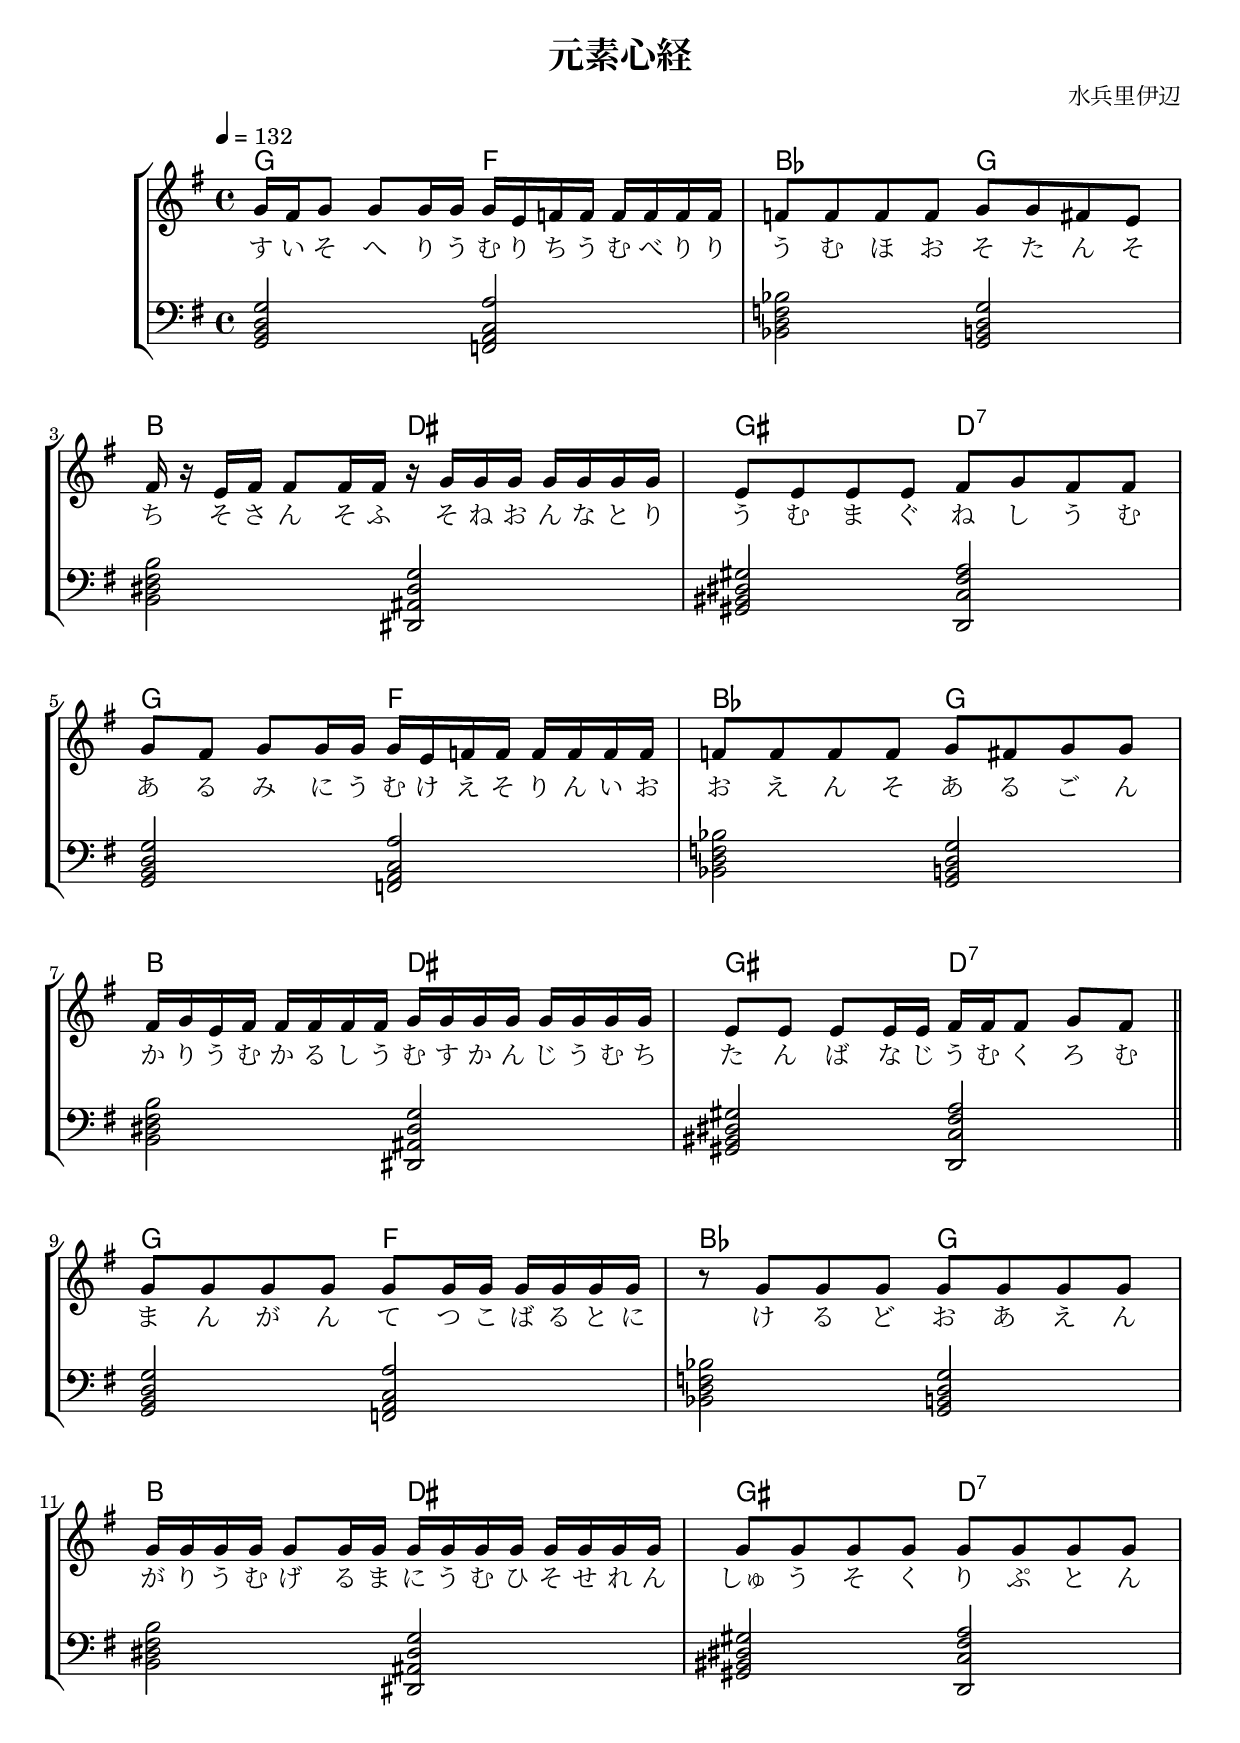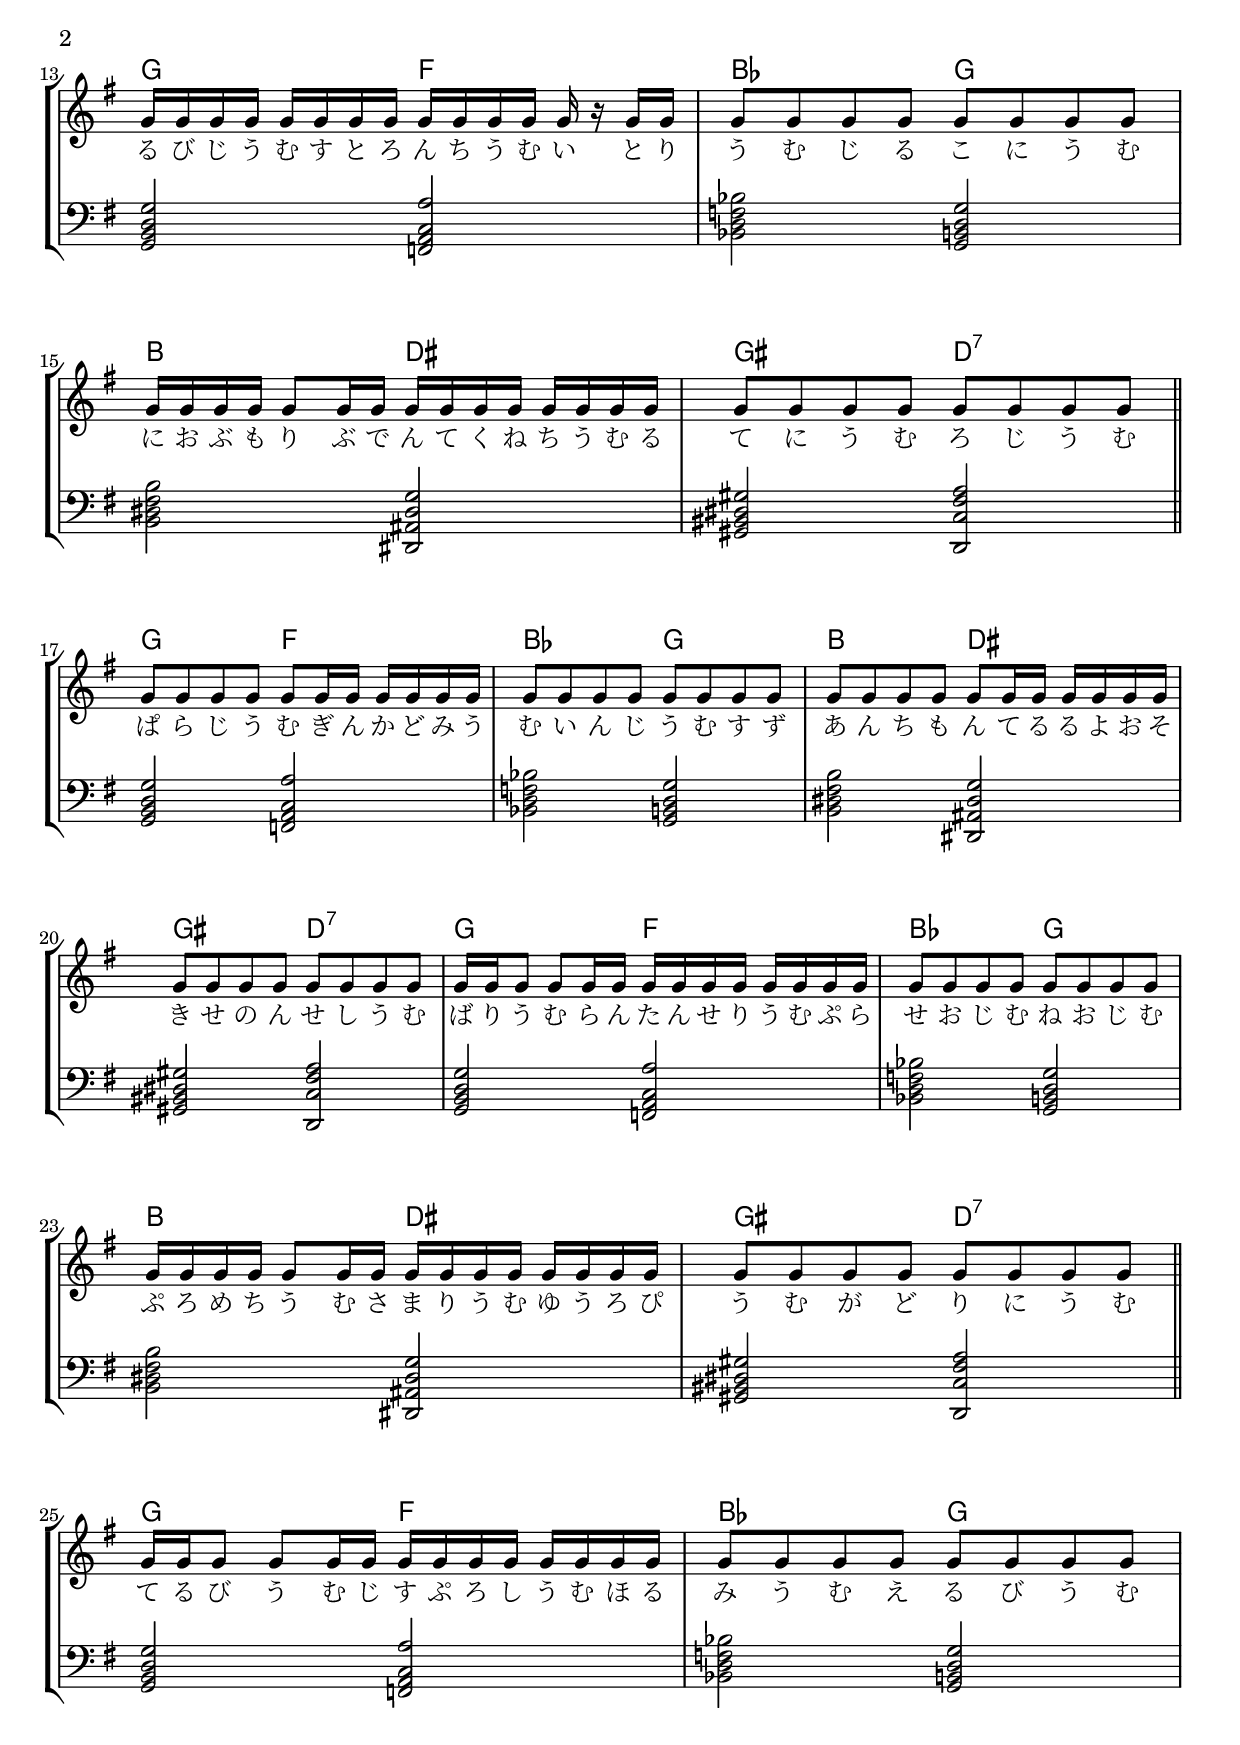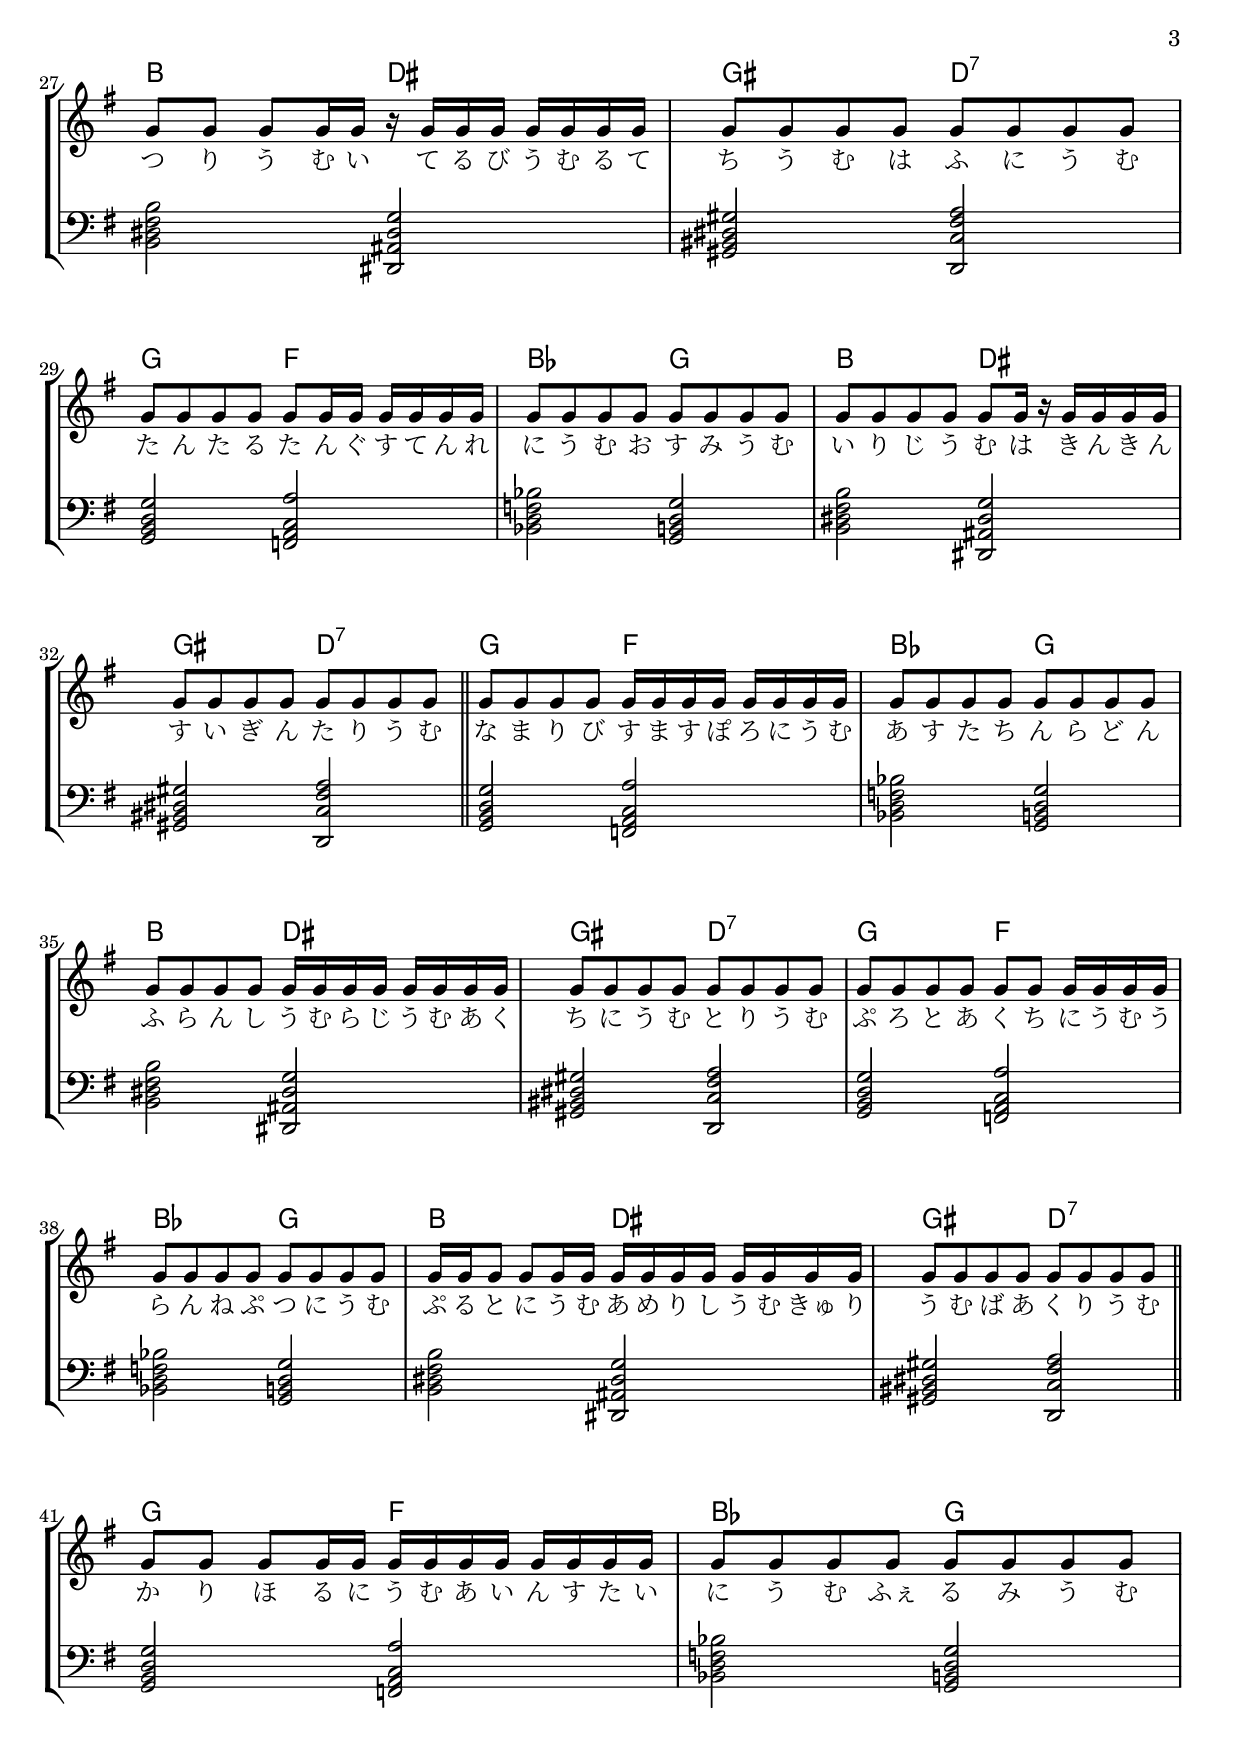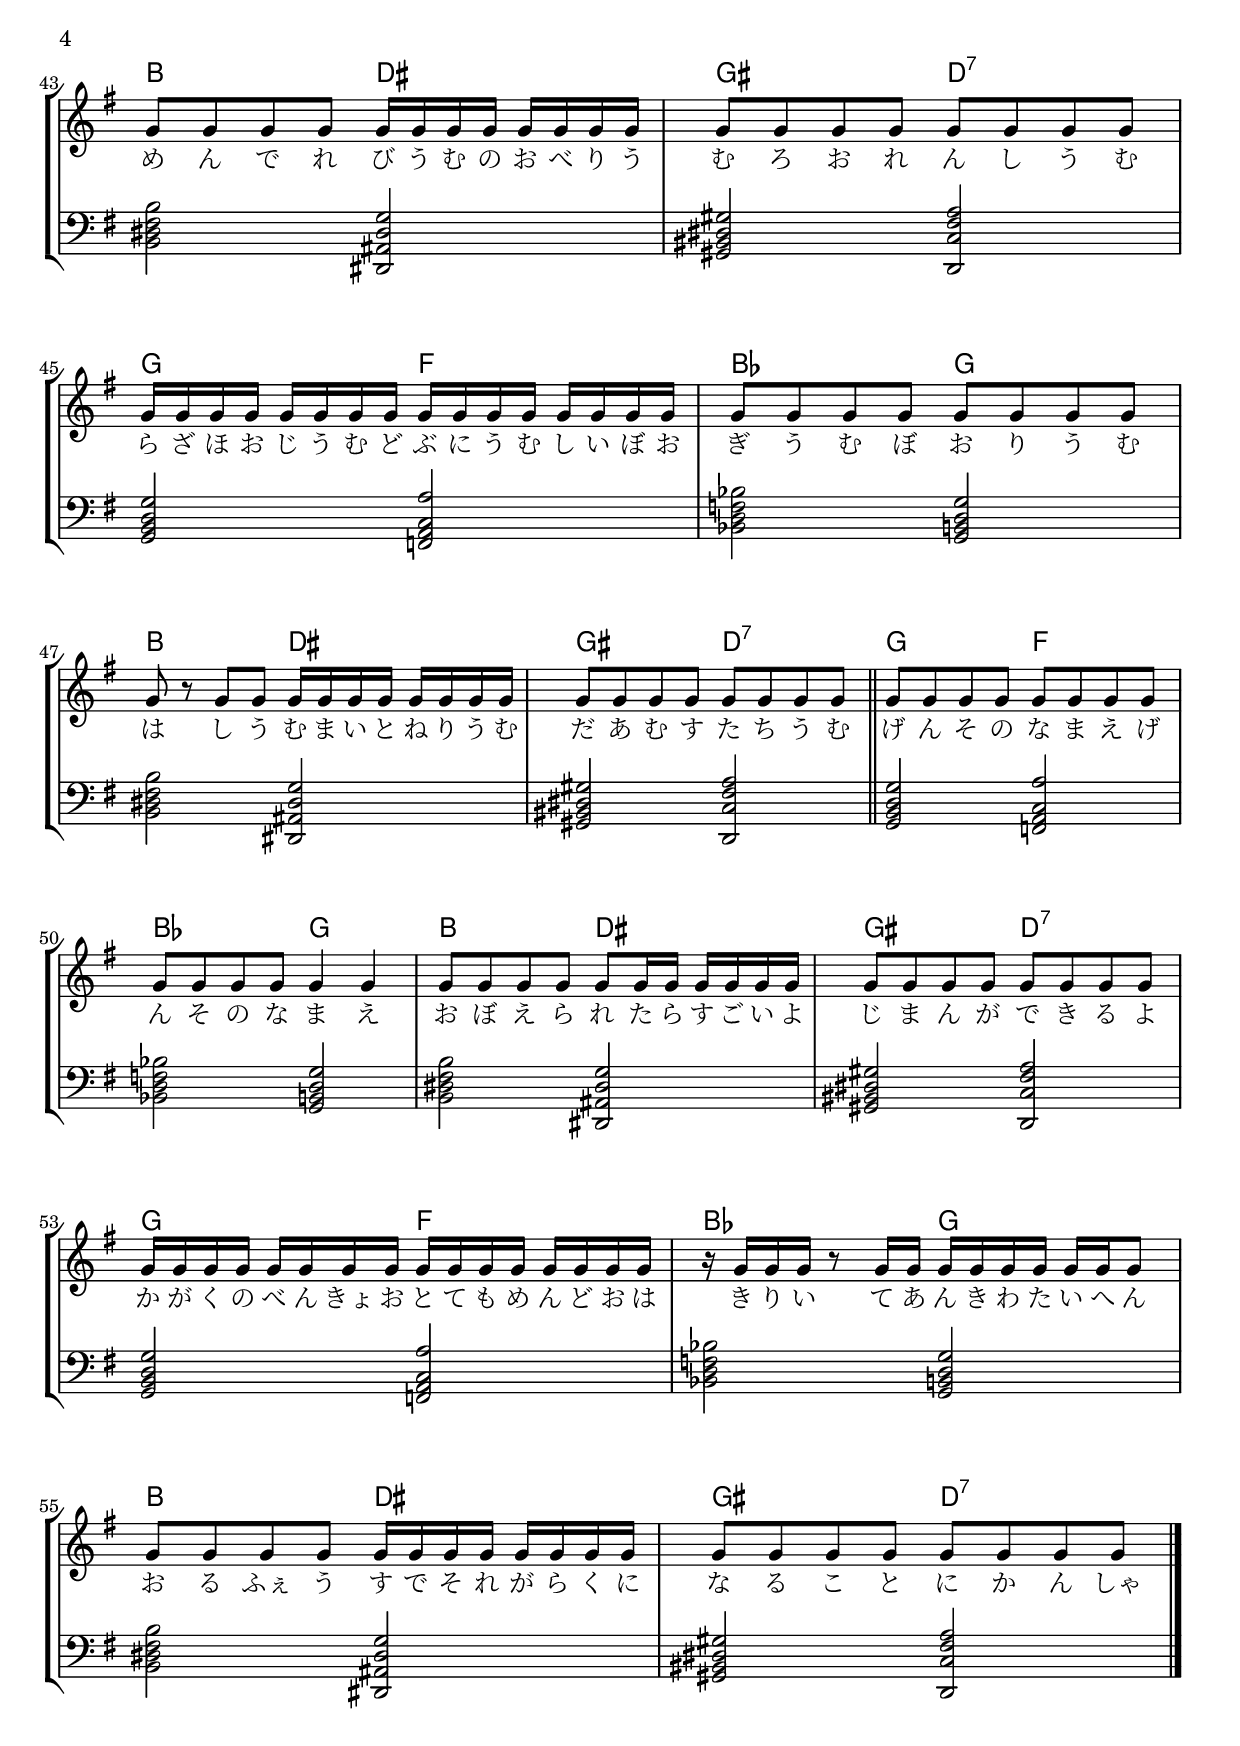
\version "2.12.1"

\header {
	title = \markup {元素心経}
	composer = \markup \center-column {水兵里伊辺}
}

harmony = \chordmode {
	g2 f bes g b dis gis d:7 g f bes g b dis gis d:7 

	g f bes g b dis gis d:7 g f bes g b dis gis d:7 

	g f bes g b dis gis d:7 g f bes g b dis gis d:7 

	g f bes g b dis gis d:7 g f bes g b dis gis d:7 

	g f bes g b dis gis d:7 g f bes g b dis gis d:7 

	g f bes g b dis gis d:7 g f bes g b dis gis d:7 

	g f bes g b dis gis d:7 g f bes g b dis gis d:7 
}

melody = {
	\set Staff.midiInstrument = #"mmi0.38"
		\key g \major
	\tempo 4 = 132
 g'16  fis'16  g'8  g'8  g'16  g'16  g'16  e'16  f'16  f'16  f'16  f'16  f'16  f'16 
	f'8  f'8  f'8  f'8  g'8  g'8  fis'8  e'8 
	fis'16  r16  e'16  fis'16  fis'8  fis'16  fis'16  r16  g'16  g'16  g'16  g'16  g'16  g'16  g'16 
	e'8  e'8  e'8  e'8  fis'8  g'8  fis'8  fis'8 
	g'8  fis'8  g'8  g'16  g'16  g'16  e'16  f'16  f'16  f'16  f'16  f'16  f'16 
	f'8  f'8  f'8  f'8  g'8  fis'8  g'8  g'8 
	fis'16  g'16  e'16  fis'16  fis'16  fis'16  fis'16  fis'16  g'16  g'16  g'16  g'16  g'16  g'16  g'16  g'16 
	e'8  e'8  e'8  e'16  e'16  fis'16  fis'16  fis'8  g'8  fis'8
	\set Staff.midiInstrument = #"mmi0.48"
	 g'8  g'8  g'8  g'8  g'8  g'16  g'16  g'16  g'16  g'16  g'16 
	r8  g'8  g'8  g'8  g'8  g'8  g'8  g'8 
	g'16  g'16  g'16  g'16  g'8  g'16  g'16  g'16  g'16  g'16  g'16  g'16  g'16  g'16  g'16 
	g'8  g'8  g'8  g'8  g'8  g'8  g'8  g'8 
	g'16  g'16  g'16  g'16  g'16  g'16  g'16  g'16  g'16  g'16  g'16  g'16  g'16  r16  g'16  g'16 
	g'8  g'8  g'8  g'8  g'8  g'8  g'8  g'8 
	g'16  g'16  g'16  g'16  g'8  g'16  g'16  g'16  g'16  g'16  g'16  g'16  g'16  g'16  g'16 
	g'8  g'8  g'8  g'8  g'8  g'8  g'8  g'8
	\set Staff.midiInstrument = #"mmi0.42"
	 g'8  g'8  g'8  g'8  g'8  g'16  g'16  g'16  g'16  g'16  g'16 
	g'8  g'8  g'8  g'8  g'8  g'8  g'8  g'8 
	g'8  g'8  g'8  g'8  g'8  g'16  g'16  g'16  g'16  g'16  g'16 
	g'8  g'8  g'8  g'8  g'8  g'8  g'8  g'8 
	g'16  g'16  g'8  g'8  g'16  g'16  g'16  g'16  g'16  g'16  g'16  g'16  g'16  g'16 
	g'8  g'8  g'8  g'8  g'8  g'8  g'8  g'8 
	g'16  g'16  g'16  g'16  g'8  g'16  g'16  g'16  g'16  g'16  g'16  g'16  g'16  g'16  g'16 
	g'8  g'8  g'8  g'8  g'8  g'8  g'8  g'8
	\set Staff.midiInstrument = #"mmi0.38"
	 g'16  g'16  g'8  g'8  g'16  g'16  g'16  g'16  g'16  g'16  g'16  g'16  g'16  g'16 
	g'8  g'8  g'8  g'8  g'8  g'8  g'8  g'8 
	g'8  g'8  g'8  g'16  g'16  r16  g'16  g'16  g'16  g'16  g'16  g'16  g'16 
	g'8  g'8  g'8  g'8  g'8  g'8  g'8  g'8 
	g'8  g'8  g'8  g'8  g'8  g'16  g'16  g'16  g'16  g'16  g'16 
	g'8  g'8  g'8  g'8  g'8  g'8  g'8  g'8 
	g'8  g'8  g'8  g'8  g'8  g'16  r16  g'16  g'16  g'16  g'16 
	g'8  g'8  g'8  g'8  g'8  g'8  g'8  g'8
	\set Staff.midiInstrument = #"mmi0.48"
	 g'8  g'8  g'8  g'8  g'16  g'16  g'16  g'16  g'16  g'16  g'16  g'16 
	g'8  g'8  g'8  g'8  g'8  g'8  g'8  g'8 
	g'8  g'8  g'8  g'8  g'16  g'16  g'16  g'16  g'16  g'16  g'16  g'16 
	g'8  g'8  g'8  g'8  g'8  g'8  g'8  g'8 
	g'8  g'8  g'8  g'8  g'8  g'8  g'16  g'16  g'16  g'16 
	g'8  g'8  g'8  g'8  g'8  g'8  g'8  g'8 
	g'16  g'16  g'8  g'8  g'16  g'16  g'16  g'16  g'16  g'16  g'16  g'16  g'16  g'16 
	g'8  g'8  g'8  g'8  g'8  g'8  g'8  g'8
	\set Staff.midiInstrument = #"mmi0.42"
	 g'8  g'8  g'8  g'16  g'16  g'16  g'16  g'16  g'16  g'16  g'16  g'16  g'16 
	g'8  g'8  g'8  g'8  g'8  g'8  g'8  g'8 
	g'8  g'8  g'8  g'8  g'16  g'16  g'16  g'16  g'16  g'16  g'16  g'16 
	g'8  g'8  g'8  g'8  g'8  g'8  g'8  g'8 
	g'16  g'16  g'16  g'16  g'16  g'16  g'16  g'16  g'16  g'16  g'16  g'16  g'16  g'16  g'16  g'16 
	g'8  g'8  g'8  g'8  g'8  g'8  g'8  g'8 
	g'8  r8  g'8  g'8  g'16  g'16  g'16  g'16  g'16  g'16  g'16  g'16 
	g'8  g'8  g'8  g'8  g'8  g'8  g'8  g'8
	\set Staff.midiInstrument = #"fss0.5"
	 g'8  g'8  g'8  g'8  g'8  g'8  g'8  g'8 
	g'8  g'8  g'8  g'8  g'4  g'4 
	g'8  g'8  g'8  g'8  g'8  g'16  g'16  g'16  g'16  g'16  g'16 
	g'8  g'8  g'8  g'8  g'8  g'8  g'8  g'8 
	g'16  g'16  g'16  g'16  g'16  g'16  g'16  g'16  g'16  g'16  g'16  g'16  g'16  g'16  g'16  g'16 
	r16  g'16  g'16  g'16  r8  g'16  g'16  g'16  g'16  g'16  g'16  g'16  g'16  g'8 
	g'8  g'8  g'8  g'8  g'16  g'16  g'16  g'16  g'16  g'16  g'16  g'16 
	g'8  g'8  g'8  g'8  g'8  g'8  g'8  g'8
	\bar "|."
}

words = \lyricmode {
	す  い  そ  へ  り  う  む  り  ち  う  む  べ  り  り  う  む  ほ  お  そ  た  ん  そ  ち  そ  さ  ん  そ  ふ  そ  ね  お  ん  な  と  り  う  む  ま  ぐ  ね  し  う  む  あ  る  み  に  う  む  け  え  そ  り  ん  い  お  お  え  ん  そ  あ  る  ご  ん  か  り  う  む  か  る  し  う  む  す  か  ん  じ  う  む  ち  た  ん  ば  な  じ  う  む  く  ろ  む  
	ま  ん  が  ん  て  つ  こ  ば  る  と  に  け  る  ど  お  あ  え  ん  が  り  う  む  げ  る  ま  に  う  む  ひ  そ  せ  れ  ん  しゅ  う  そ  く  り  ぷ  と  ん  る  び  じ  う  む  す  と  ろ  ん  ち  う  む  い  と  り  う  む  じ  る  こ  に  う  む  に  お  ぶ  も  り  ぶ  で  ん  て  く  ね  ち  う  む  る  て  に  う  む  ろ  じ  う  む  
	ぱ  ら  じ  う  む  ぎ  ん  か  ど  み  う  む  い  ん  じ  う  む  す  ず  あ  ん  ち  も  ん  て  る  る  よ  お  そ  き  せ  の  ん  せ  し  う  む  ば  り  う  む  ら  ん  た  ん  せ  り  う  む  ぷ  ら  せ  お  じ  む  ね  お  じ  む  ぷ  ろ  め  ち  う  む  さ  ま  り  う  む  ゆ  う  ろ  ぴ  う  む  が  ど  り  に  う  む  
	て  る  び  う  む  じ  す  ぷ  ろ  し  う  む  ほ  る  み  う  む  え  る  び  う  む  つ  り  う  む  い  て  る  び  う  む  る  て  ち  う  む  は  ふ  に  う  む  た  ん  た  る  た  ん  ぐ  す  て  ん  れ  に  う  む  お  す  み  う  む  い  り  じ  う  む  は  き  ん  き  ん  す  い  ぎ  ん  た  り  う  む  
	な  ま  り  び  す  ま  す  ぽ  ろ  に  う  む  あ  す  た  ち  ん  ら  ど  ん  ふ  ら  ん  し  う  む  ら  じ  う  む  あ  く  ち  に  う  む  と  り  う  む  ぷ  ろ  と  あ  く  ち  に  う  む  う  ら  ん  ね  ぷ  つ  に  う  む  ぷ  る  と  に  う  む  あ  め  り  し  う  む  きゅ  り  う  む  ば  あ  く  り  う  む  
	か  り  ほ  る  に  う  む  あ  い  ん  す  た  い  に  う  む  ふぇ  る  み  う  む  め  ん  で  れ  び  う  む  の  お  べ  り  う  む  ろ  お  れ  ん  し  う  む  ら  ざ  ほ  お  じ  う  む  ど  ぶ  に  う  む  し  い  ぼ  お  ぎ  う  む  ぼ  お  り  う  む  は  し  う  む  ま  い  と  ね  り  う  む  だ  あ  む  す  た  ち  う  む  
	げ  ん  そ  の  な  ま  え  げ  ん  そ  の  な  ま  え  お  ぼ  え  ら  れ  た  ら  す  ご  い  よ  じ  ま  ん  が  で  き  る  よ  か  が  く  の  べ  ん  きょ  お  と  て  も  め  ん  ど  お  は  き  り  い  て  あ  ん  き  わ  た  い  へ  ん  お  る  ふぇ  う  す  で  そ  れ  が  ら  く  に  な  る  こ  と  に  か  ん  しゃ  
}

tempochange = {
	\tempo 4 = 132
	r1 | r1 | r1 | r1 | r1 | r1 | r1 | r1 \bar "||"
	\tempo 4 = 132
	r1 | r1 | r1 | r1 | r1 | r1 | r1 | r1 \bar "||"
	\tempo 4 = 132
	r1 | r1 | r1 | r1 | r1 | r1 | r1 | r1 \bar "||"
	\tempo 4 = 132
	r1 | r1 | r1 | r1 | r1 | r1 | r1 | r1 \bar "||"
	\tempo 4 = 132
	r1 | r1 | r1 | r1 | r1 | r1 | r1 | r1 \bar "||"
	\tempo 4 = 132
	r1 | r1 | r1 | r1 | r1 | r1 | r1 | r1 \bar "||"
	\tempo 4 = 132
	r1 | r1 | r1 | r1 | r1 | r1 | r1 | r1 \bar "|."
}

mainacc = {
	\clef bass
	\set Staff.midiInstrument = #"Woodblock"
	\key g \major
	\tempo 4 = 132
	<g, b, d g>2
	<f, a, c a>2
	<bes, d f bes>2
	<g, b, d g>2
	<b, dis fis b>2
	<dis, ais, dis g>2
	<gis, bis, dis gis>2
	<d, c fis a>2
	<g, b, d g>2
	<f, a, c a>2
	<bes, d f bes>2
	<g, b, d g>2
	<b, dis fis b>2
	<dis, ais, dis g>2
	<gis, bis, dis gis>2
	<d, c fis a>2
	\bar "||"

	\set Staff.midiInstrument = #"Woodblock"
	<g, b, d g>2
	<f, a, c a>2
	<bes, d f bes>2
	<g, b, d g>2
	<b, dis fis b>2
	<dis, ais, dis g>2
	<gis, bis, dis gis>2
	<d, c fis a>2
	<g, b, d g>2
	<f, a, c a>2
	<bes, d f bes>2
	<g, b, d g>2
	<b, dis fis b>2
	<dis, ais, dis g>2
	<gis, bis, dis gis>2
	<d, c fis a>2
	\bar "||"

	\set Staff.midiInstrument = #"Woodblock"
	<g, b, d g>2
	<f, a, c a>2
	<bes, d f bes>2
	<g, b, d g>2
	<b, dis fis b>2
	<dis, ais, dis g>2
	<gis, bis, dis gis>2
	<d, c fis a>2
	<g, b, d g>2
	<f, a, c a>2
	<bes, d f bes>2
	<g, b, d g>2
	<b, dis fis b>2
	<dis, ais, dis g>2
	<gis, bis, dis gis>2
	<d, c fis a>2
	\bar "||"

	\set Staff.midiInstrument = #"Woodblock"
	<g, b, d g>2
	<f, a, c a>2
	<bes, d f bes>2
	<g, b, d g>2
	<b, dis fis b>2
	<dis, ais, dis g>2
	<gis, bis, dis gis>2
	<d, c fis a>2
	<g, b, d g>2
	<f, a, c a>2
	<bes, d f bes>2
	<g, b, d g>2
	<b, dis fis b>2
	<dis, ais, dis g>2
	<gis, bis, dis gis>2
	<d, c fis a>2
	\bar "||"

	\set Staff.midiInstrument = #"Woodblock"
	<g, b, d g>2
	<f, a, c a>2
	<bes, d f bes>2
	<g, b, d g>2
	<b, dis fis b>2
	<dis, ais, dis g>2
	<gis, bis, dis gis>2
	<d, c fis a>2
	<g, b, d g>2
	<f, a, c a>2
	<bes, d f bes>2
	<g, b, d g>2
	<b, dis fis b>2
	<dis, ais, dis g>2
	<gis, bis, dis gis>2
	<d, c fis a>2
	\bar "||"

	\set Staff.midiInstrument = #"Woodblock"
	<g, b, d g>2
	<f, a, c a>2
	<bes, d f bes>2
	<g, b, d g>2
	<b, dis fis b>2
	<dis, ais, dis g>2
	<gis, bis, dis gis>2
	<d, c fis a>2
	<g, b, d g>2
	<f, a, c a>2
	<bes, d f bes>2
	<g, b, d g>2
	<b, dis fis b>2
	<dis, ais, dis g>2
	<gis, bis, dis gis>2
	<d, c fis a>2
	\bar "||"

	\set Staff.midiInstrument = #"Woodblock"
	<g, b, d g>2
	<f, a, c a>2
	<bes, d f bes>2
	<g, b, d g>2
	<b, dis fis b>2
	<dis, ais, dis g>2
	<gis, bis, dis gis>2
	<d, c fis a>2
	<g, b, d g>2
	<f, a, c a>2
	<bes, d f bes>2
	<g, b, d g>2
	<b, dis fis b>2
	<dis, ais, dis g>2
	<gis, bis, dis gis>2
	<d, c fis a>2
	\bar "|."
}

subacc = {
	\clef bass
	\set Staff.midiInstrument = #"Acoustic grand"
	\key g \major
	\tempo 4 = 132
	r2
	r2
	r2
	r2
	r2
	r2
	r2
	r2
	r2
	r2
	r2
	r2
	r2
	r2
	r2
	r2
	\bar "||"

	\set Staff.midiInstrument = #"Acoustic grand"
	r2
	r2
	r2
	r2
	r2
	r2
	r2
	r2
	r2
	r2
	r2
	r2
	r2
	r2
	r2
	r2
	\bar "||"

	\set Staff.midiInstrument = #"Tinkle Bell"
	g,4 r4
	f,4 r4
	bes,4 r4
	g,4 r4
	b,4 r4
	dis,4 r4
	gis,4 r4
	d,4 r4
	g,4 r4
	f,4 r4
	bes,4 r4
	g,4 r4
	b,4 r4
	dis,4 r4
	gis,4 r4
	d,4 r4
	\bar "||"

	\set Staff.midiInstrument = #"Tinkle Bell"
	g,4 r4
	f,4 r4
	bes,4 r4
	g,4 r4
	b,4 r4
	dis,4 r4
	gis,4 r4
	d,4 r4
	g,4 r4
	f,4 r4
	bes,4 r4
	g,4 r4
	b,4 r4
	dis,4 r4
	gis,4 r4
	d,4 r4
	\bar "||"

	\set Staff.midiInstrument = #"Tinkle Bell"
	g,4 r4
	f,4 r4
	bes,4 r4
	g,4 r4
	b,4 r4
	dis,4 r4
	gis,4 r4
	d,4 r4
	g,4 r4
	f,4 r4
	bes,4 r4
	g,4 r4
	b,4 r4
	dis,4 r4
	gis,4 r4
	d,4 r4
	\bar "||"

	\set Staff.midiInstrument = #"Tinkle Bell"
	g,4 r4
	f,4 r4
	bes,4 r4
	g,4 r4
	b,4 r4
	dis,4 r4
	gis,4 r4
	d,4 r4
	g,4 r4
	f,4 r4
	bes,4 r4
	g,4 r4
	b,4 r4
	dis,4 r4
	gis,4 r4
	d,4 r4
	\bar "||"

	\set Staff.midiInstrument = #"Tinkle Bell"
	g,4 r4
	f,4 r4
	bes,4 r4
	g,4 r4
	b,4 r4
	dis,4 r4
	gis,4 r4
	d,4 r4
	g,4 r4
	f,4 r4
	bes,4 r4
	g,4 r4
	b,4 r4
	dis,4 r4
	gis,4 r4
	d,2
	\bar "|."
}

percA = {
	\drummode {
	r1 |r1 |r1 |r1 |r1 |r1 |r1 |r1 \bar "||"
	r1 |r1 |r1 |r1 |r1 |r1 |r1 |r1 \bar "||"
	r1 |r1 |r1 |r1 |r1 |r1 |r1 |r1 \bar "||"
	r1 |r1 |r1 |r1 |r1 |r1 |r1 |r1 \bar "||"
	r1 |r1 |r1 |r1 |r1 |r1 |r1 |r1 \bar "||"
	r1 |r1 |r1 |r1 |r1 |r1 |r1 |r1 \bar "||"
	r1 |r1 |r1 |r1 |r1 |r1 |r1 |r1 \bar "|."
	}
}

percB = {
	\drummode {
	r1 |r1 |r1 |r1 |r1 |r1 |r1 |r1 \bar "||"
	r1 |r1 |r1 |r1 |r1 |r1 |r1 |r1 \bar "||"
	r1 |r1 |r1 |r1 |r1 |r1 |r1 |r1 \bar "||"
	r1 |r1 |r1 |r1 |r1 |r1 |r1 |r1 \bar "||"
	r1 |r1 |r1 |r1 |r1 |r1 |r1 |r1 \bar "||"
	r1 |r1 |r1 |r1 |r1 |r1 |r1 |r1 \bar "||"
	r1 |r1 |r1 |r1 |r1 |r1 |r1 |r1 \bar "|."
	}
}

percC = {
	\drummode {
	r1 |r1 |r1 |r1 |r1 |r1 |r1 |r1 \bar "||"
	r1 |r1 |r1 |r1 |r1 |r1 |r1 |r1 \bar "||"
	r1 |r1 |r1 |r1 |r1 |r1 |r1 |r1 \bar "||"
	r1 |r1 |r1 |r1 |r1 |r1 |r1 |r1 \bar "||"
	r1 |r1 |r1 |r1 |r1 |r1 |r1 |r1 \bar "||"
	r1 |r1 |r1 |r1 |r1 |r1 |r1 |r1 \bar "||"
	r1 |r1 |r1 |r1 |r1 |r1 |r1 |r1 \bar "|."
	}
}

percD = {
	\drummode {
	r1 |r1 |r1 |r1 |r1 |r1 |r1 |r1 \bar "||"
	r1 |r1 |r1 |r1 |r1 |r1 |r1 |r1 \bar "||"
	r1 |r1 |r1 |r1 |r1 |r1 |r1 |r1 \bar "||"
	r1 |r1 |r1 |r1 |r1 |r1 |r1 |r1 \bar "||"
	r1 |r1 |r1 |r1 |r1 |r1 |r1 |r1 \bar "||"
	r1 |r1 |r1 |r1 |r1 |r1 |r1 |r1 \bar "||"
	r1 |r1 |r1 |r1 |r1 |r1 |r1 |r1 \bar "|."
	}
}

percE = {
	\drummode {
	r1 |r1 |r1 |r1 |r1 |r1 |r1 |r1 \bar "||"
	r1 |r1 |r1 |r1 |r1 |r1 |r1 |r1 \bar "||"
	r1 |r1 |r1 |r1 |r1 |r1 |r1 |r1 \bar "||"
	r1 |r1 |r1 |r1 |r1 |r1 |r1 |r1 \bar "||"
	r1 |r1 |r1 |r1 |r1 |r1 |r1 |r1 \bar "||"
	r1 |r1 |r1 |r1 |r1 |r1 |r1 |r1 \bar "||"
	r1 |r1 |r1 |r1 |r1 |r1 |r1 |r1 \bar "|."
	}
}

\score {
	<<
		\new StaffGroup <<
			\new ChordNames {\harmony}
			\new Voice = "melody" {\melody}
			\new Lyrics \lyricsto "melody" \words
			\new Staff = "mainacc" {\mainacc}
		>>
	>>
	\layout { }
}
